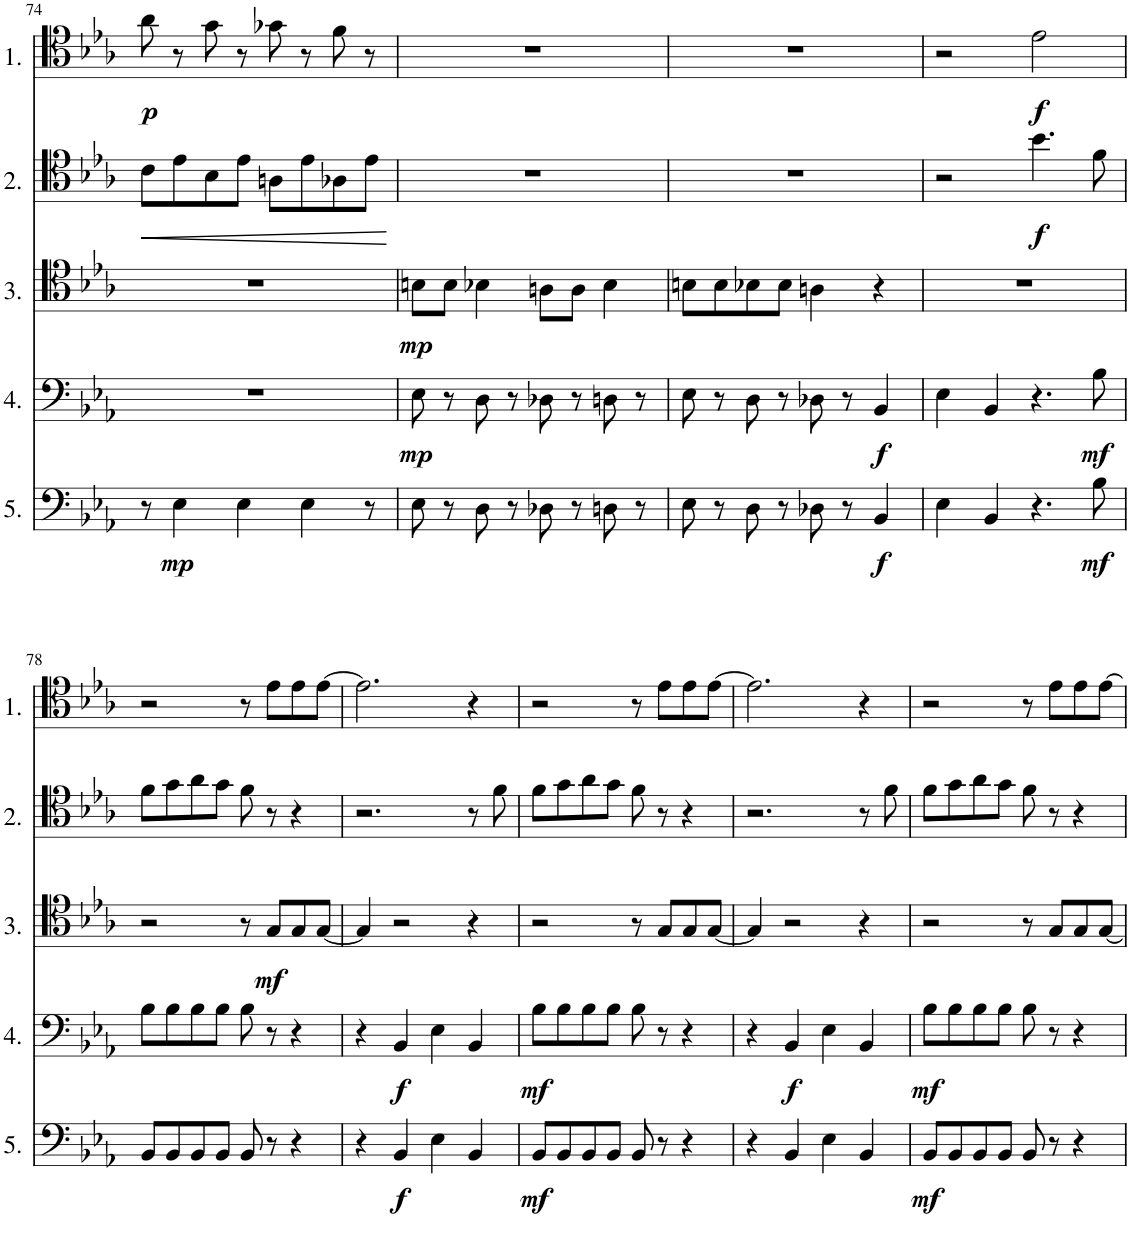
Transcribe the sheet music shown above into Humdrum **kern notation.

**kern	**dynam	**kern	**dynam	**kern	**dynam	**kern	**dynam	**kern	**dynam
*part5	*part5	*part4	*part4	*part3	*part3	*part2	*part2	*part1	*part1
*staff5	*staff5	*staff4	*staff4	*staff3	*staff3	*staff2	*staff2	*staff1	*staff1
*I"Cello 5	*	*I"Cello 4	*	*I"Cello 3	*	*I"Cello 2	*	*I"Cello 1	*
!!LO:PB:g=z
*clefF4	*	*clefF4	*	*clefC4	*	*clefC4	*	*clefC4	*
*k[b-e-a-]	*	*k[b-e-a-]	*	*k[b-e-a-]	*	*k[b-e-a-]	*	*k[b-e-a-]	*
*M4/4	*	*M4/4	*	*M4/4	*	*M4/4	*	*M4/4	*
=74	=74	=74	=74	=74	=74	=74	=74	=74	=74
!	!	!	!	!	!	!	!LO:HP:b	!	!LO:DY:b
8r	.	1r	.	1r	.	8c\L	<	8a-\	p
!	!LO:DY:b	!	!	!	!	!	!	!	!
4E-\	mp	.	.	.	.	8e-\	.	8r	.
.	.	.	.	.	.	8B-\	.	8g\	.
4E-\	.	.	.	.	.	8e-\J	.	8r	.
.	.	.	.	.	.	8An\L	.	8g-X\	.
4E-\	.	.	.	.	.	8e-\	.	8r	.
.	.	.	.	.	.	8A-X\	.	8f\	.
8r	.	.	.	.	.	8e-\J	.	8r	.
.	.	.	.	.	.	.	[	.	.
=75	=75	=75	=75	=75	=75	=75	=75	=75	=75
!	!	!	!LO:DY:b	!	!LO:DY:b	!	!	!	!
8E-\	.	8E-\	mp	8Bn\L	mp	1r	.	1r	.
8r	.	8r	.	8B\J	.	.	.	.	.
8D\	.	8D\	.	4B-X\	.	.	.	.	.
8r	.	8r	.	.	.	.	.	.	.
8D-X\	.	8D-X\	.	8An\L	.	.	.	.	.
8r	.	8r	.	8A\J	.	.	.	.	.
8Dn\	.	8Dn\	.	4B-\	.	.	.	.	.
8r	.	8r	.	.	.	.	.	.	.
=76	=76	=76	=76	=76	=76	=76	=76	=76	=76
8E-\	.	8E-\	.	8Bn\L	.	1r	.	1r	.
8r	.	8r	.	8B\	.	.	.	.	.
8D\	.	8D\	.	8B-X\	.	.	.	.	.
8r	.	8r	.	8B-\J	.	.	.	.	.
8D-X\	.	8D-X\	.	4An\	.	.	.	.	.
8r	.	8r	.	.	.	.	.	.	.
!	!LO:DY:b	!	!LO:DY:b	!	!	!	!	!	!
4BB-/	f	4BB-/	f	4r	.	.	.	.	.
=77	=77	=77	=77	=77	=77	=77	=77	=77	=77
4E-\	.	4E-\	.	1r	.	2r	.	2r	.
4BB-/	.	4BB-/	.	.	.	.	.	.	.
!	!	!	!	!	!	!	!LO:DY:b	!	!LO:DY:b
4.r	.	4.r	.	.	.	4.b-\	f	2e-\	f
!	!LO:DY:b	!	!LO:DY:b	!	!	!	!	!	!
8B-\	mf	8B-\	mf	.	.	8f\	.	.	.
!!LO:LB:g=z
=78	=78	=78	=78	=78	=78	=78	=78	=78	=78
8BB-/L	.	8B-\L	.	2r	.	8f\L	.	2r	.
8BB-/	.	8B-\	.	.	.	8g\	.	.	.
8BB-/	.	8B-\	.	.	.	8a-\	.	.	.
8BB-/J	.	8B-\J	.	.	.	8g\J	.	.	.
8BB-/	.	8B-\	.	8r	.	8f\	.	8r	.
!	!	!	!	!	!LO:DY:b	!	!	!	!
8r	.	8r	.	8G/L	mf	8r	.	8e-\L	.
4r	.	4r	.	8G/	.	4r	.	8e-\	.
.	.	.	.	[8G/J	.	.	.	[8e-\J	.
=79	=79	=79	=79	=79	=79	=79	=79	=79	=79
4r	.	4r	.	4G/]	.	2.r	.	2.e-\]	.
!	!LO:DY:b	!	!LO:DY:b	!	!	!	!	!	!
4BB-/	f	4BB-/	f	2r	.	.	.	.	.
4E-\	.	4E-\	.	.	.	.	.	.	.
4BB-/	.	4BB-/	.	4r	.	8r	.	4r	.
.	.	.	.	.	.	8f\	.	.	.
=80	=80	=80	=80	=80	=80	=80	=80	=80	=80
!	!LO:DY:b	!	!LO:DY:b	!	!	!	!	!	!
8BB-/L	mf	8B-\L	mf	2r	.	8f\L	.	2r	.
8BB-/	.	8B-\	.	.	.	8g\	.	.	.
8BB-/	.	8B-\	.	.	.	8a-\	.	.	.
8BB-/J	.	8B-\J	.	.	.	8g\J	.	.	.
8BB-/	.	8B-\	.	8r	.	8f\	.	8r	.
8r	.	8r	.	8G/L	.	8r	.	8e-\L	.
4r	.	4r	.	8G/	.	4r	.	8e-\	.
.	.	.	.	[8G/J	.	.	.	[8e-\J	.
=81	=81	=81	=81	=81	=81	=81	=81	=81	=81
4r	.	4r	.	4G/]	.	2.r	.	2.e-\]	.
!	!	!	!LO:DY:b	!	!	!	!	!	!
4BB-/	.	4BB-/	f	2r	.	.	.	.	.
4E-\	.	4E-\	.	.	.	.	.	.	.
4BB-/	.	4BB-/	.	4r	.	8r	.	4r	.
.	.	.	.	.	.	8f\	.	.	.
=82	=82	=82	=82	=82	=82	=82	=82	=82	=82
!	!LO:DY:b	!	!LO:DY:b	!	!	!	!	!	!
8BB-/L	mf	8B-\L	mf	2r	.	8f\L	.	2r	.
8BB-/	.	8B-\	.	.	.	8g\	.	.	.
8BB-/	.	8B-\	.	.	.	8a-\	.	.	.
8BB-/J	.	8B-\J	.	.	.	8g\J	.	.	.
8BB-/	.	8B-\	.	8r	.	8f\	.	8r	.
8r	.	8r	.	8G/L	.	8r	.	8e-\L	.
4r	.	4r	.	8G/	.	4r	.	8e-\	.
.	.	.	.	[8G/J	.	.	.	[8e-\J	.
=	=	=	=	=	=	=	=	=	=
*-	*-	*-	*-	*-	*-	*-	*-	*-	*-
